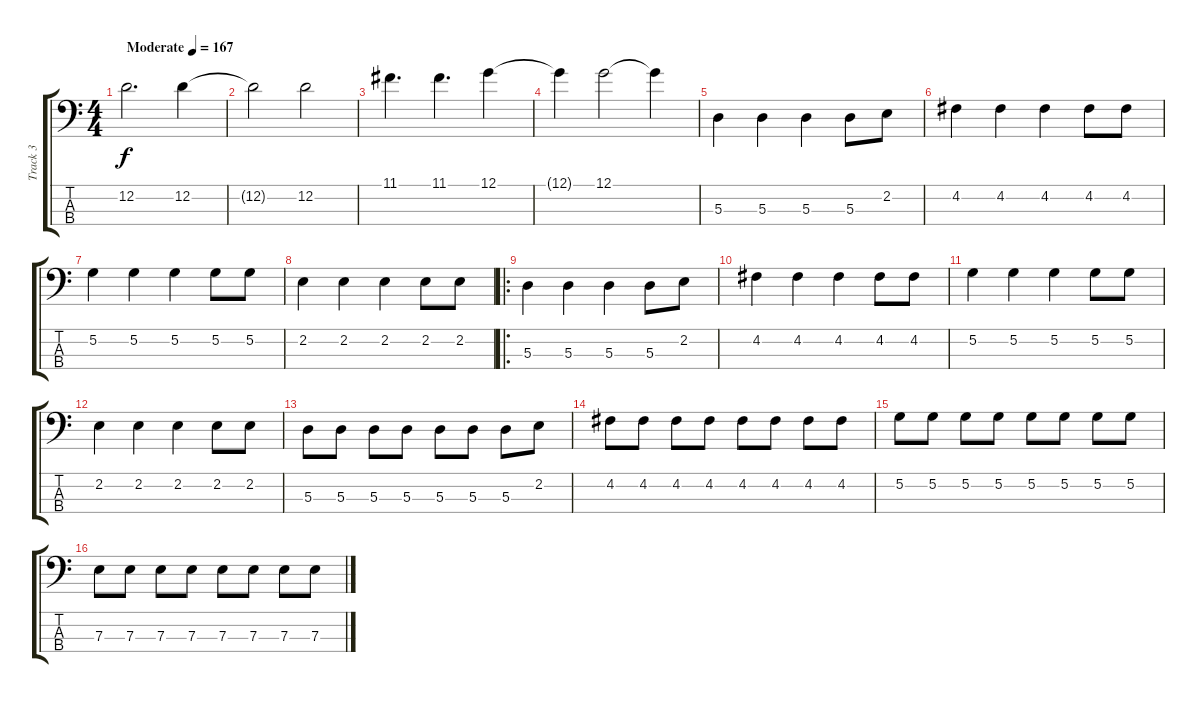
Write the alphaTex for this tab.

\track ("Track 3" "Track 3") {instrument electricbassfinger}
\staff {score tabs}
\tuning (G2 D2 A1 E1) {hide}
\ts (4 4)
\tempo (167 "Moderate")
\clef f4
\ks c
12.2.2{d dy f instrument electricbassfinger} 12.2.4 |
12.2{t}.2 12.2.2 |
11.1.4{d} 11.1.4{d} 12.1.4 |
12.1{t}.4 12.1.2 12.1{t}.4 |
5.3.4 5.3.4 5.3.4 5.3.8 2.2.8 |
4.2.4 4.2.4 4.2.4 4.2.8 4.2.8 |
5.2.4 5.2.4 5.2.4 5.2.8 5.2.8 |
2.2.4 2.2.4 2.2.4 2.2.8 2.2.8 |
\ro
5.3.4 5.3.4 5.3.4 5.3.8 2.2.8 |
4.2.4 4.2.4 4.2.4 4.2.8 4.2.8 |
5.2.4 5.2.4 5.2.4 5.2.8 5.2.8 |
2.2.4 2.2.4 2.2.4 2.2.8 2.2.8 |
5.3.8 5.3.8 5.3.8 5.3.8 5.3.8 5.3.8 5.3.8 2.2.8 |
4.2.8 4.2.8 4.2.8 4.2.8 4.2.8 4.2.8 4.2.8 4.2.8 |
5.2.8 5.2.8 5.2.8 5.2.8 5.2.8 5.2.8 5.2.8 5.2.8 |
7.3.8 7.3.8 7.3.8 7.3.8 7.3.8 7.3.8 7.3.8 7.3.8
